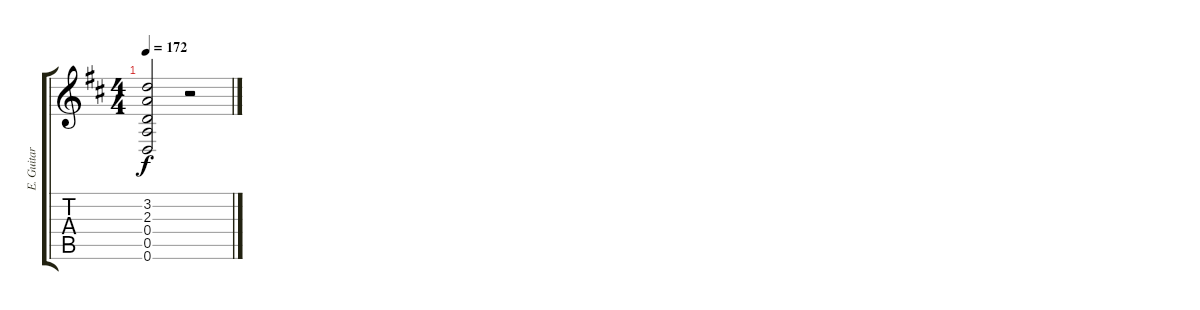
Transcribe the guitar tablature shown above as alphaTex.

\track ("E. Guitar II" "E. Guitar ") {instrument overdrivenguitar}
\staff {score tabs}
\tuning (E4 B3 G3 D3 A2 D2) {hide}
\ts (4 4)
\tempo 172
\clef g2
\ks d
(3.2 2.3 0.4 0.5 0.6).2{dy f} r.2
